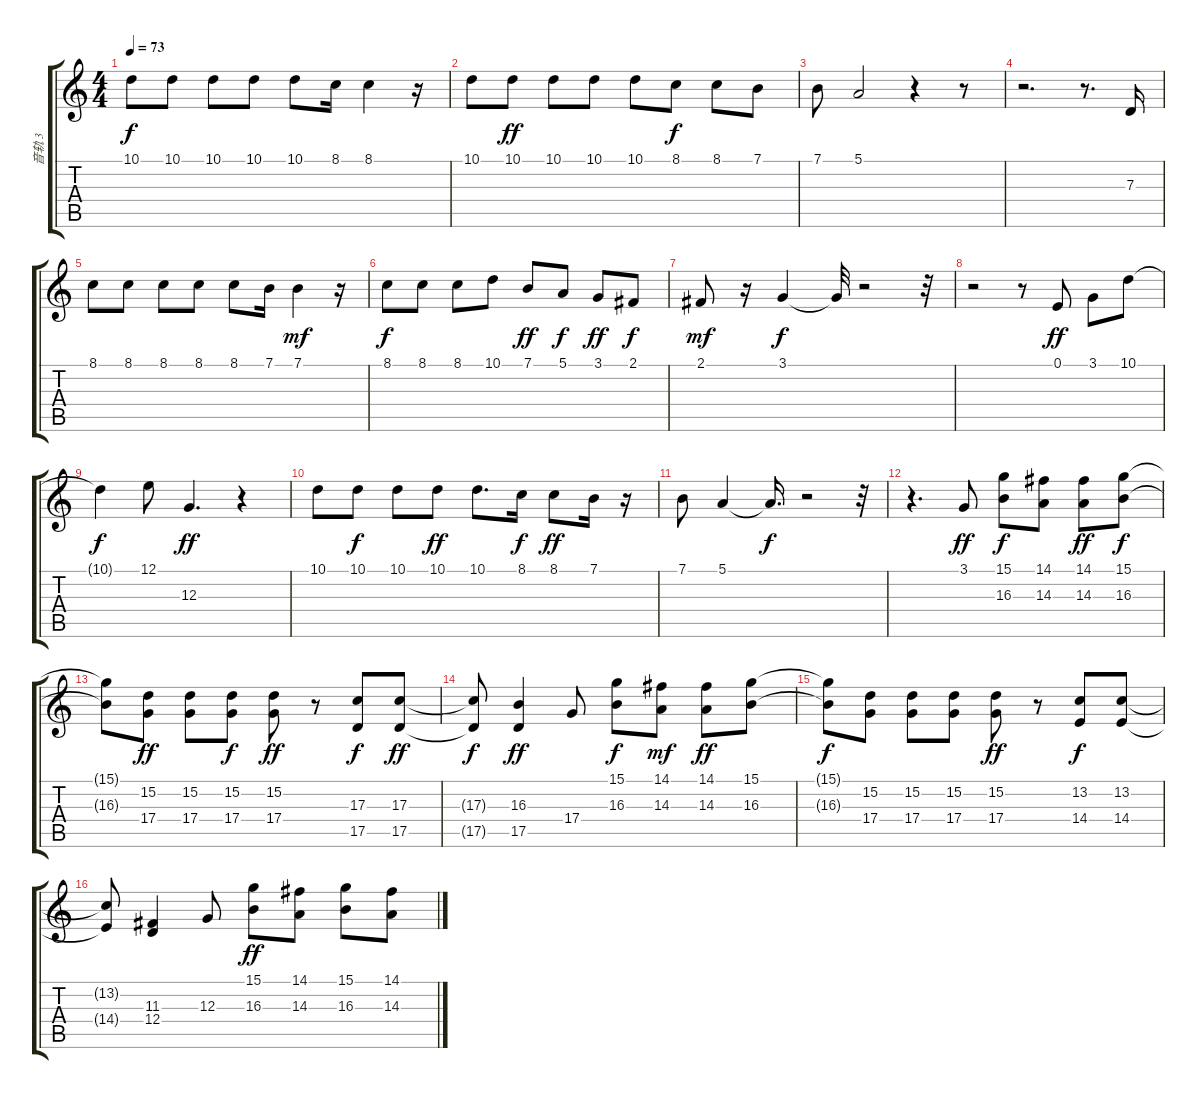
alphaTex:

\track ("音轨 3" "音轨 3") {instrument flute}
\staff {score tabs}
\tuning (E4 B3 G3 D3 A2 E2) {hide}
\ts (4 4)
\tempo 73
\clef g2
\ks c
10.1.8{dy f} 10.1.8 10.1.8 10.1.8 10.1.8 8.1.16 8.1.4 r.16 |
10.1.8 10.1.8{dy ff} 10.1.8 10.1.8 10.1.8 8.1.8{dy f} 8.1.8 7.1.8 |
7.1.8 5.1.2 r.4 r.8 |
r.2{d} r.8{d} 7.3.16 |
8.1.8 8.1.8 8.1.8 8.1.8 8.1.8 7.1.16 7.1.4{dy mf} r.16 |
8.1.8{dy f} 8.1.8 8.1.8 10.1.8 7.1.8{dy ff} 5.1.8{dy f} 3.1.8{dy ff} 2.1.8{dy f} |
2.1.8{dy mf} r.16 3.1.4{dy f} 3.1{t}.32 r.2 r.32 |
r.2 r.8 0.1.8{dy ff} 3.1.8 10.1.8 |
10.1{t}.4{dy f} 12.1.8 12.3.4{d dy ff} r.4 |
10.1.8 10.1.8{dy f} 10.1.8 10.1.8{dy ff} 10.1.8{d} 8.1.16{dy f} 8.1.8{dy ff} 7.1.16 r.16 |
7.1.8 5.1.4 5.1{t}.16{d dy f} r.2 r.32 |
r.4{d} 3.1.8{dy ff} (15.1 16.3).8{dy f} (14.1 14.3).8 (14.1 14.3).8{dy ff} (15.1 16.3).8{dy f} |
(15.1{t} 16.3{t}).8 (15.2 17.4).8{dy ff} (15.2 17.4).8 (15.2 17.4).8{dy f} (15.2 17.4).8{dy ff} r.8 (17.3 17.5).8{dy f} (17.3 17.5).8{dy ff} |
(17.3{t} 17.5{t}).8{dy f} (16.3 17.5).4{dy ff} 17.4.8 (15.1 16.3).8{dy f} (14.1 14.3).8{dy mf} (14.1 14.3).8{dy ff} (15.1 16.3).8 |
(15.1{t} 16.3{t}).8{dy f} (15.2 17.4).8 (15.2 17.4).8 (15.2 17.4).8 (15.2 17.4).8{dy ff} r.8 (13.2 14.4).8{dy f} (13.2 14.4).8 |
(13.2{t} 14.4{t}).8 (11.3 12.4).4 12.3.8 (15.1 16.3).8{dy ff} (14.1 14.3).8 (15.1 16.3).8 (14.1 14.3).8
